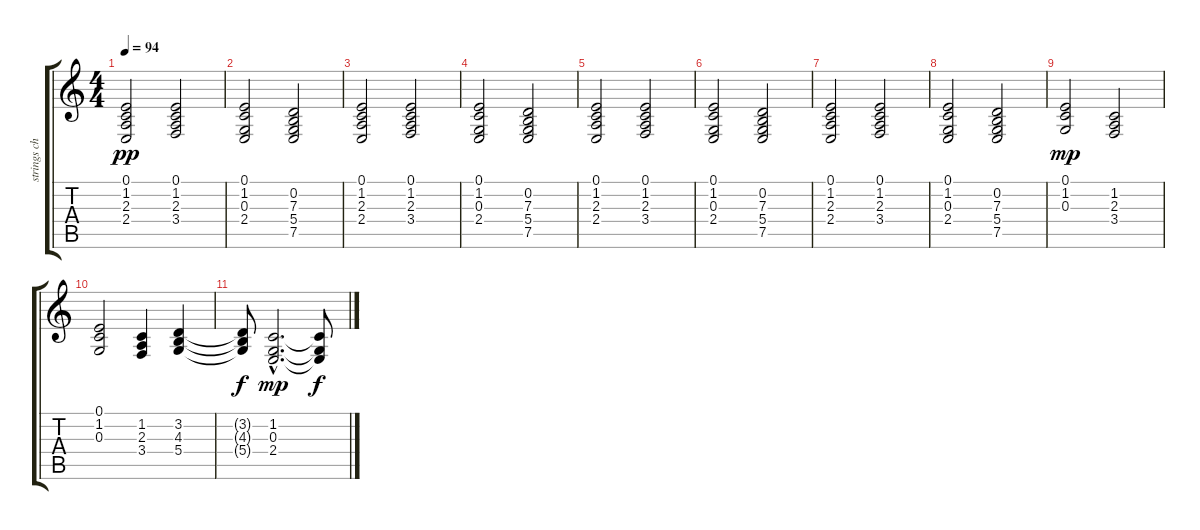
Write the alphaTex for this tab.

\track ("strings chords" "strings ch") {instrument synthstrings1}
\staff {score tabs}
\tuning (E4 B3 G3 D3 A2 E2) {hide}
\ts (4 4)
\tempo 94
\clef g2
\ks c
(0.1 1.2 2.3 2.4).2{dy pp} (0.1 1.2 2.3 3.4).2 |
(0.1 1.2 0.3 2.4).2 (0.2 7.3 5.4 7.5).2 |
(0.1 1.2 2.3 2.4).2 (0.1 1.2 2.3 3.4).2 |
(0.1 1.2 0.3 2.4).2 (0.2 7.3 5.4 7.5).2 |
(0.1 1.2 2.3 2.4).2 (0.1 1.2 2.3 3.4).2 |
(0.1 1.2 0.3 2.4).2 (0.2 7.3 5.4 7.5).2 |
(0.1 1.2 2.3 2.4).2 (0.1 1.2 2.3 3.4).2 |
(0.1 1.2 0.3 2.4).2 (0.2 7.3 5.4 7.5).2 |
(0.1 1.2 0.3).2{dy mp} (1.2 2.3 3.4).2 |
(0.1 1.2 0.3).2 (1.2 2.3 3.4).4 (3.2 4.3 5.4).4 |
(3.2{t} 4.3{t} 5.4{t}).8{dy f} (1.2{hac} 0.3{hac} 2.4{hac}).2{d dy mp} (1.2{t} 0.3{t} 2.4{t}).8{dy f}
